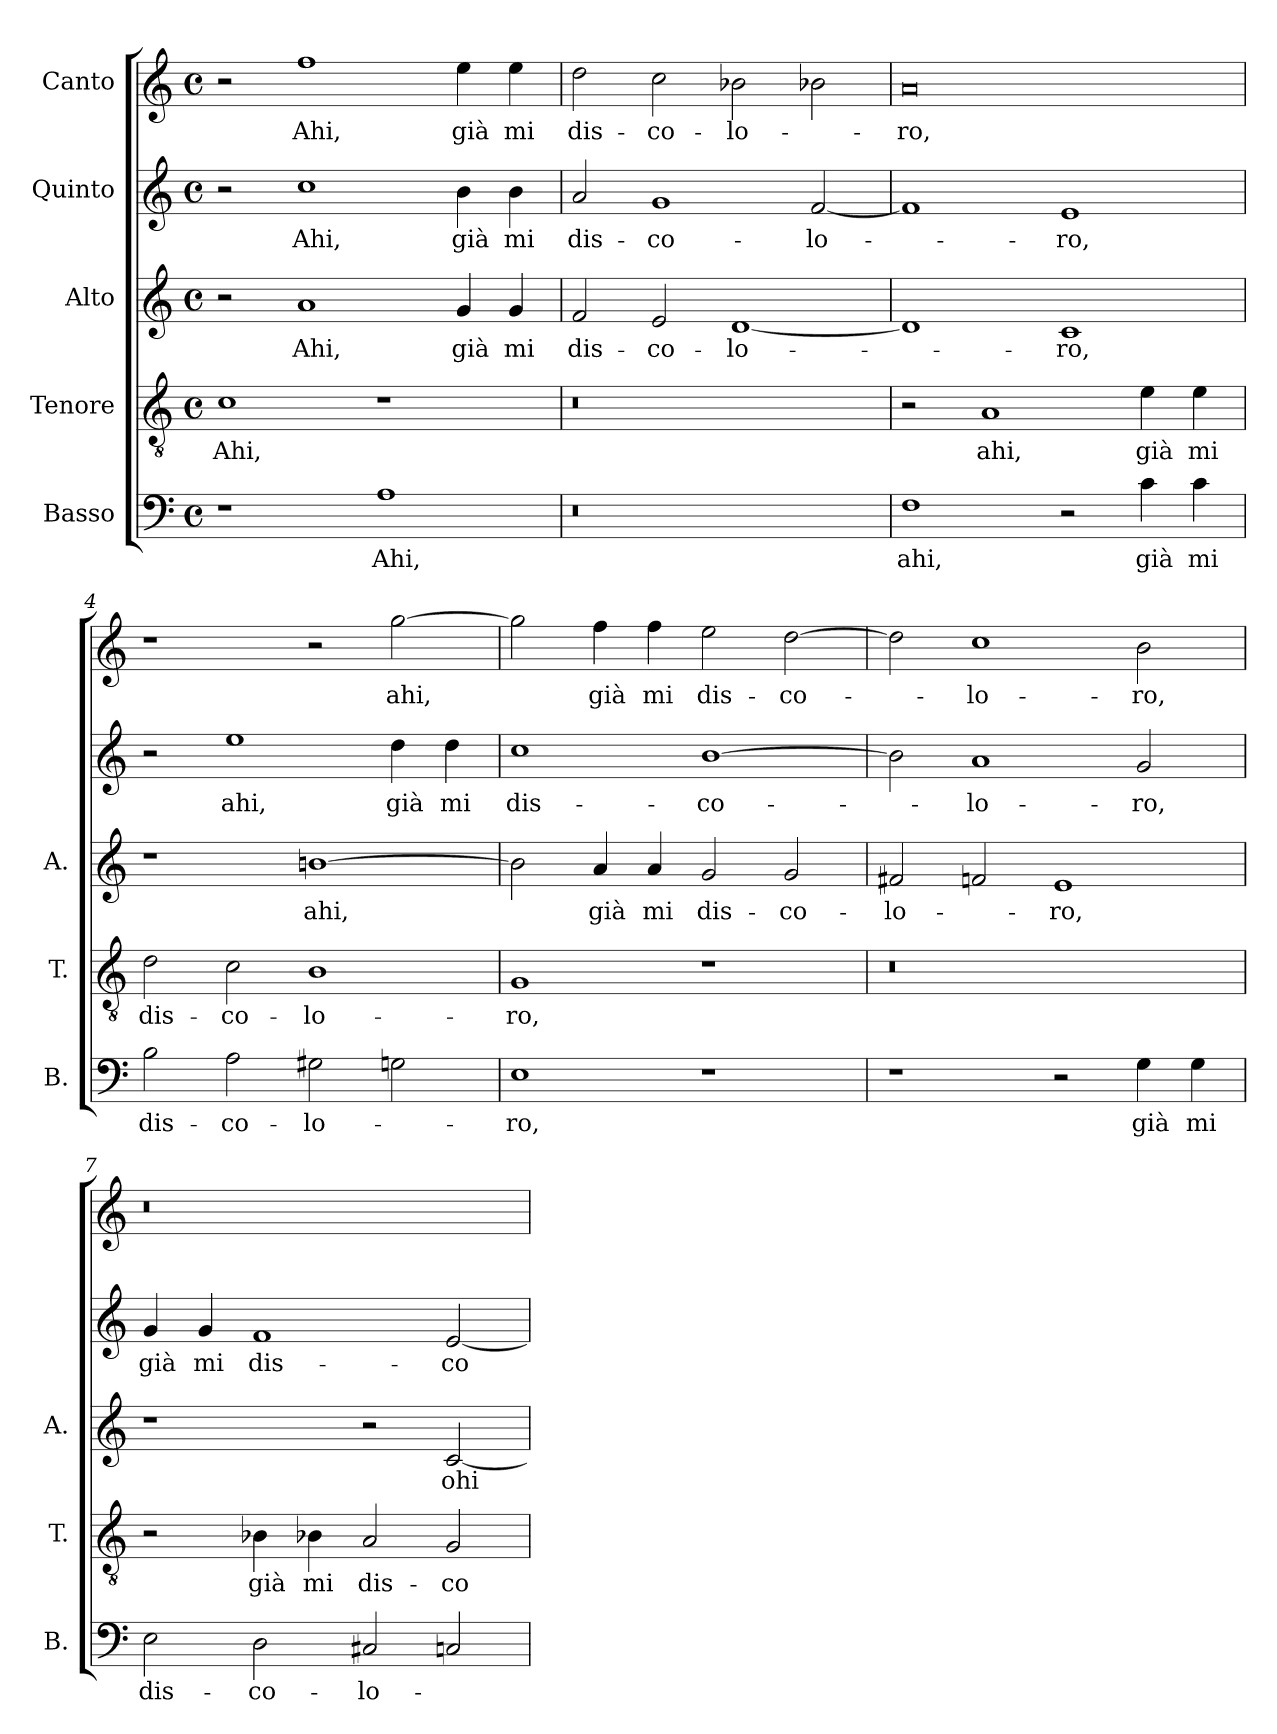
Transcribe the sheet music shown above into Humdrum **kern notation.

**kern	**text	**kern	**text	**kern	**text	**kern	**text	**kern	**text
*part5	*part5	*part4	*part4	*part3	*part3	*part2	*part2	*part1	*part1
*staff5	*staff5	*staff4	*staff4	*staff3	*staff3	*staff2	*staff2	*staff1	*staff1
*I"Basso	*	*I"Tenore	*	*I"Alto	*	*I"Quinto	*	*I"Canto	*
*I'B.	*	*I'T.	*	*I'A.	*	*	*	*	*
*clefF4	*	*clefGv2	*	*clefG2	*	*clefG2	*	*clefG2	*
*k[]	*	*k[]	*	*k[]	*	*k[]	*	*k[]	*
*C:	*	*C:	*	*C:	*	*C:	*	*C:	*
*M4/4	*	*M4/4	*	*M4/4	*	*M4/4	*	*M4/4	*
*met(c)	*	*met(c)	*	*met(c)	*	*met(c)	*	*met(c)	*
=1	=1	=1	=1	=1	=1	=1	=1	=1	=1
1r	.	1c\	Ahi,	2r	.	2r	.	2r	.
.	.	.	.	1a/	Ahi,	1cc\	Ahi,	1ff\	Ahi,
1A\	Ahi,	1r	.	.	.	.	.	.	.
.	.	.	.	4g/	già	4b\	già	4ee\	già
.	.	.	.	4g/	mi	4b\	mi	4ee\	mi
=2	=2	=2	=2	=2	=2	=2	=2	=2	=2
!LO:N:vis=0	!	!LO:N:vis=0	!	!	!	!	!	!	!
1r	.	1r	.	2f/	dis-	2a/	dis-	2dd\	dis-
.	.	.	.	2e/	-co-	1g/	-co-	2cc\	-co-
1ryy	.	1ryy	.	[1d/	-lo-	.	.	2b-X\	-lo-
.	.	.	.	.	.	[2f/	-lo-	2b-X\	.
=3	=3	=3	=3	=3	=3	=3	=3	=3	=3
1F\	ahi,	2r	.	1d/]	.	1f/]	.	0a/	-ro,
.	.	1A/	ahi,	.	.	.	.	.	.
2r	.	.	.	1c/	-ro,	1e/	-ro,	.	.
4c\	già	4e\	già	.	.	.	.	.	.
4c\	mi	4e\	mi	.	.	.	.	.	.
=4	=4	=4	=4	=4	=4	=4	=4	=4	=4
2B\	dis-	2d\	dis-	1r	.	2r	.	1r	.
2A\	-co-	2c\	-co-	.	.	1ee\	ahi,	.	.
2G#X\	-lo-	1B\	-lo-	[1bn\	ahi,	.	.	2r	.
2Gn\	.	.	.	.	.	4dd\	già	[2gg\	ahi,
.	.	.	.	.	.	4dd\	mi	.	.
=5	=5	=5	=5	=5	=5	=5	=5	=5	=5
1E\	-ro,	1G/	-ro,	2b\]	.	1cc\	dis-	2gg\]	.
.	.	.	.	4a/	già	.	.	4ff\	già
.	.	.	.	4a/	mi	.	.	4ff\	mi
1r	.	1r	.	2g/	dis-	[1b\	-co-	2ee\	dis-
.	.	.	.	2g/	-co-	.	.	[2dd\	-co-
=6	=6	=6	=6	=6	=6	=6	=6	=6	=6
!	!	!LO:N:vis=0	!	!	!	!	!	!	!
1r	.	1r	.	2f#X/	-lo-	2b\]	.	2dd\]	.
.	.	.	.	2fn/	.	1a/	-lo-	1cc\	-lo-
2r	.	1ryy	.	1e/	-ro,	.	.	.	.
4G\	già	.	.	.	.	2g/	-ro,	2b\	-ro,
4G\	mi	.	.	.	.	.	.	.	.
=7	=7	=7	=7	=7	=7	=7	=7	=7	=7
!	!	!	!	!	!	!	!	!LO:N:vis=0	!
2E\	dis-	2r	.	1r	.	4g/	già	1r	.
.	.	.	.	.	.	4g/	mi	.	.
2D\	-co-	4B-X\	già	.	.	1f/	dis-	.	.
.	.	4B-X\	mi	.	.	.	.	.	.
2C#X/	-lo-	2A/	dis-	2r	.	.	.	1ryy	.
2Cn/	.	2G/	-co-	[2c/	ohi-	[2e/	-co-	.	.
=	=	=	=	=	=	=	=	=	=
*-	*-	*-	*-	*-	*-	*-	*-	*-	*-
